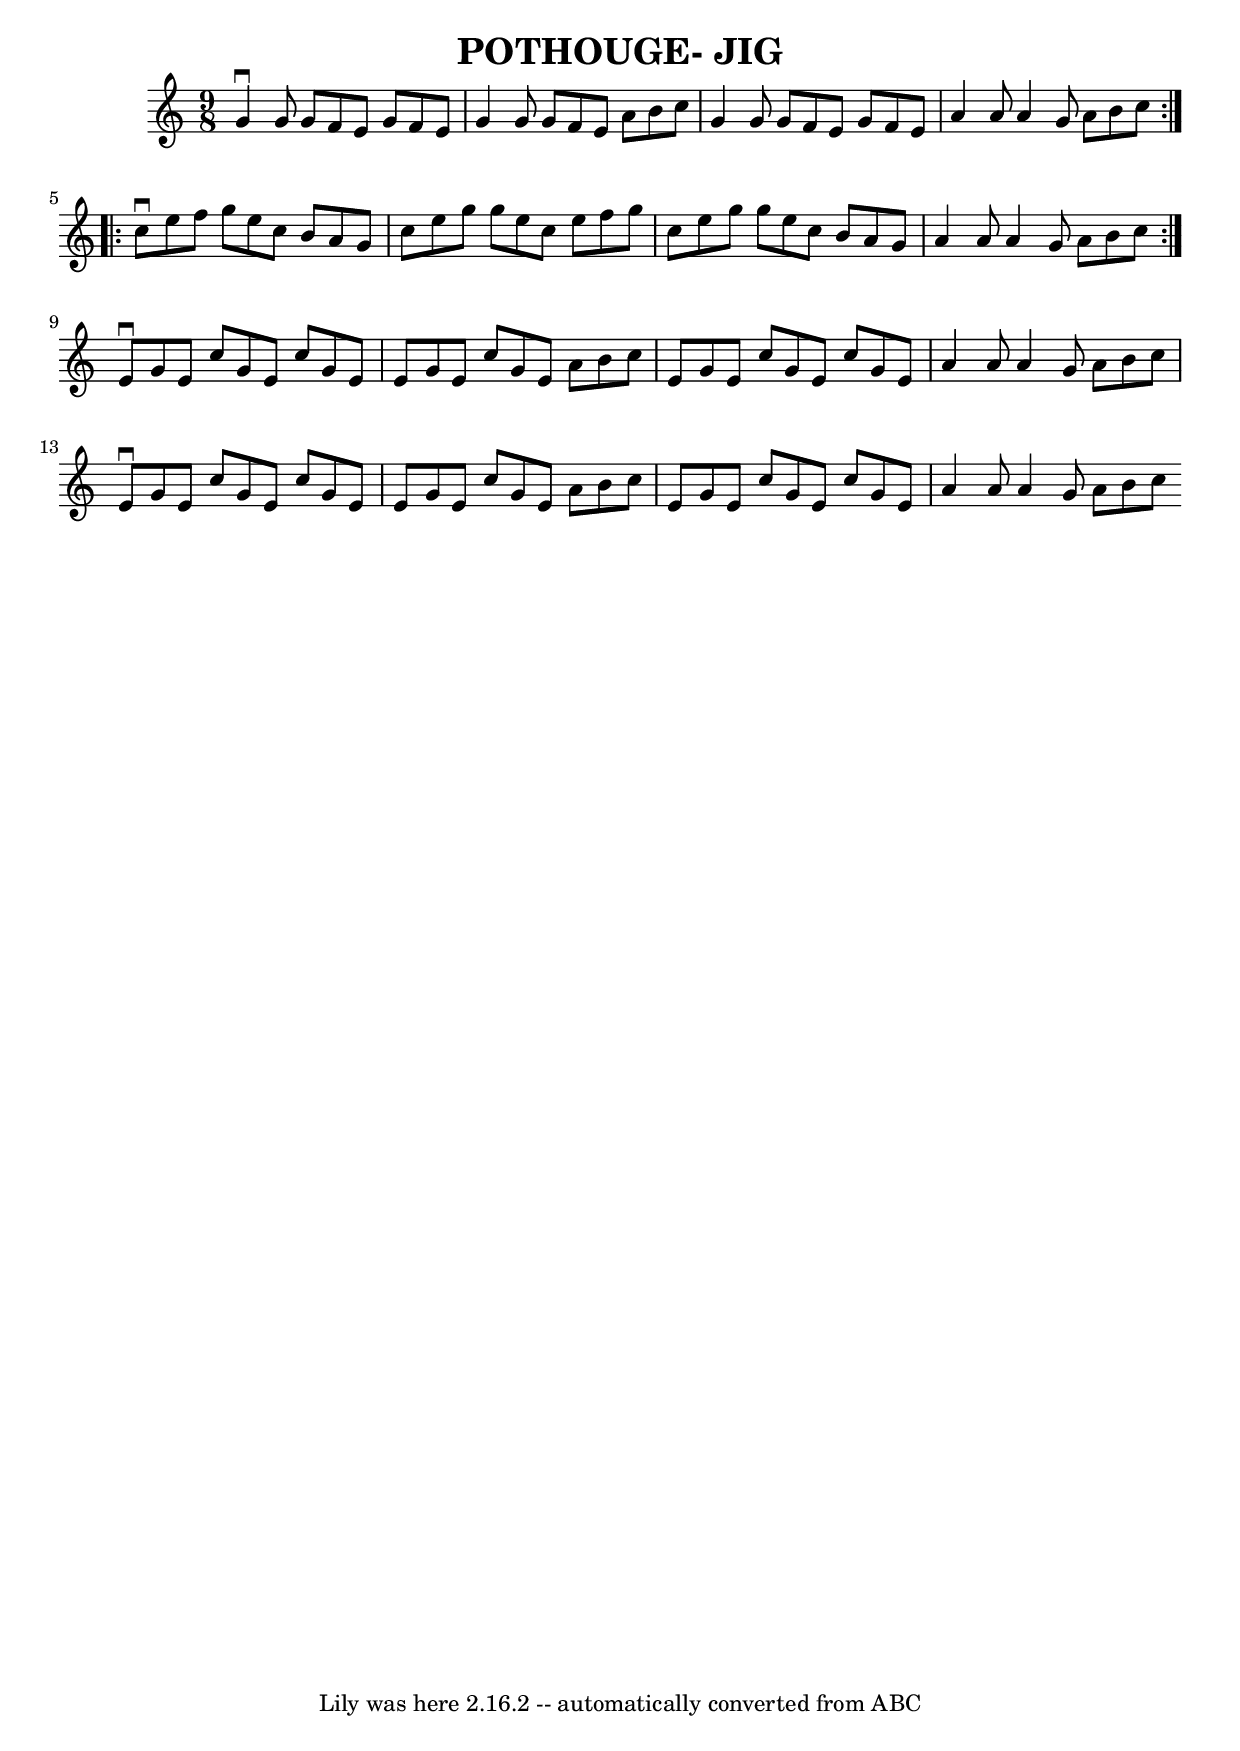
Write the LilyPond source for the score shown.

\version "2.16.2"
\include "Mammoth.ily"
\header {
  %% book = "Ryan's Mammoth Collection of Fiddle Tunes"
  crossRefNumber = "1"
  footnotes = ""
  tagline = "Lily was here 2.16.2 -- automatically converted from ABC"
  title = "POTHOUGE- JIG"

}
voicedefault =  {



  \repeat volta 2 {

    \time 9/8 
    \key c \major g'4^\downbow g'8 g'8 f'8 e'8 g'8 f'8 e'8 |
    g'4 g'8 g'8 f'8 e'8 a'8 b'8 c''8 |
    g'4 g'8 g'8 f'8 e'8 g'8 f'8 e'8 |
    
    a'4 a'8 a'4 g'8 a'8 b'8 c''8    
  }     
  \repeat volta 2 {
    c''8^\downbow e''8 f''8 g''8 e''8 c''8 b'8 a'8 g'8 |
    c''8 e''8 g''8 g''8 e''8 c''8 e''8 f''8 g''8 c''8 e''8 g''8 g''8 e''8 c''8 b'8 a'8 g'8 |
    a'4 a'8 a'4 g'8 a'8 b'8 c''8 } e'8^\downbow g'8 e'8 c''8 g'8 e'8 c''8 g'8 e'8 |
  e'8 g'8 e'8 c''8 g'8 e'8 a'8 b'8 c''8 |
  e'8 g'8 e'8 c''8 g'8 e'8 c''8 g'8 e'8 |
  a'4 a'8 a'4 g'8 a'8 b'8 c''8 |
  e'8^\downbow g'8 e'8 c''8 g'8 e'8 c''8 g'8 e'8 |
  e'8 g'8 e'8 c''8 g'8 e'8 a'8 b'8 c''8 |
  e'8 g'8 e'8 c''8 g'8 e'8 c''8 g'8 e'8 |
  a'4 a'8 a'4 g'8 a'8 b'8 c''8 \bar " |."   

}

\score{
  <<

    \context Staff="default"
    {
      \voicedefault 
      
    }

  >>
  \layout {
    
  }
  \midi {
  }

}
